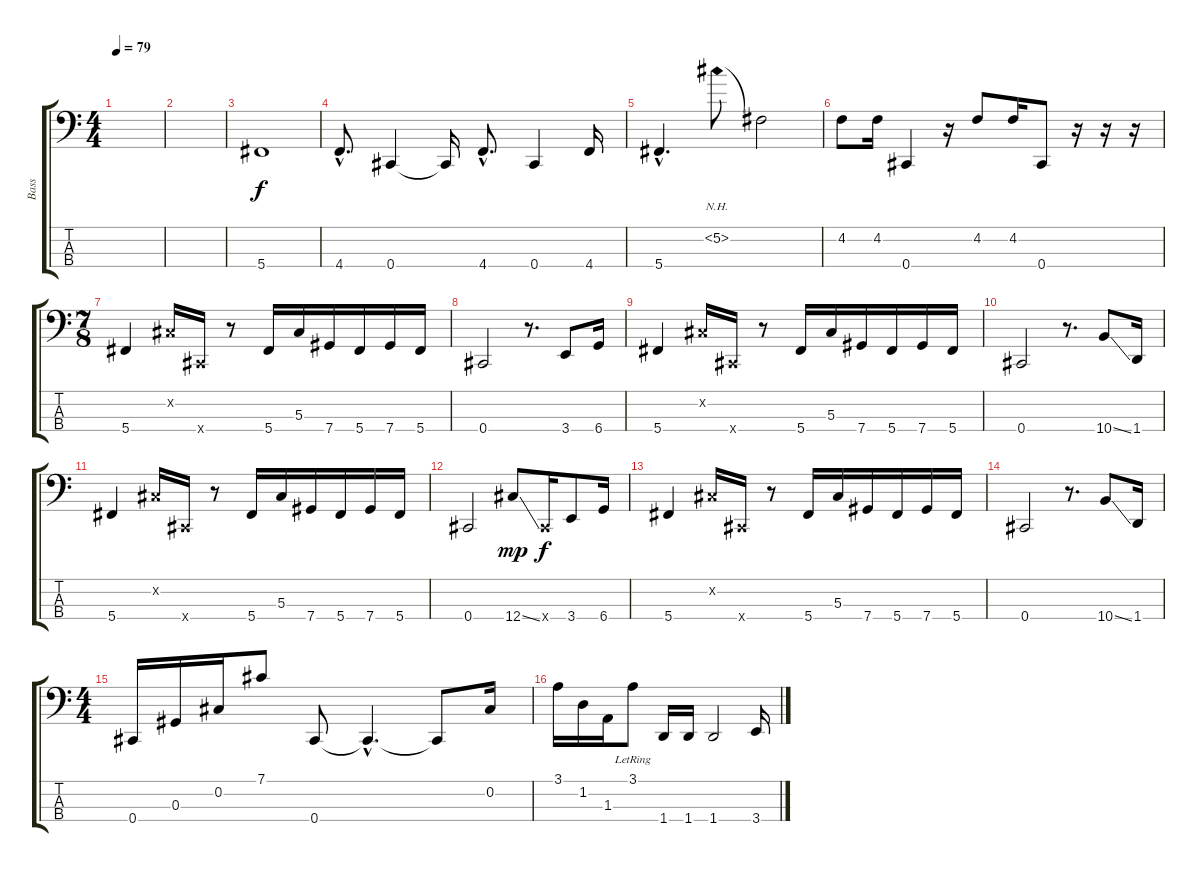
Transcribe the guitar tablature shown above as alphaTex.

\track ("Bass" "Bass") {instrument electricbassfinger}
\staff {score tabs}
\tuning (Gb2 Db2 Ab1 Db1) {hide}
\ts (4 4)
\tempo 79
\clef f4
\ks c
|
|
5.4.1 |
4.4{hac}.8{d} 0.4.4 0.4{t}.16 4.4{hac}.8{d} 0.4.4 4.4.16 |
5.4{hac}.4{d} 5.2{nh}.8 5.2{t}.2 |
4.2.8 4.2.16 0.4.4 r.16 4.2.8 4.2.16 0.4.8 r.16 r.16 r.16 |
\ts (7 8)
5.4.4 0.2{x}.16{instrument slapbass1} 0.4{x}.16 r.8{instrument electricbassfinger} 5.4.16 5.3.16 7.4.16 5.4.16 7.4.16 5.4.16 |
0.4.2 r.8{d} 3.4.8 6.4.16 |
5.4.4 0.2{x}.16{instrument slapbass1} 0.4{x}.16 r.8{instrument electricbassfinger} 5.4.16 5.3.16 7.4.16 5.4.16 7.4.16 5.4.16 |
0.4.2 r.8{d} 10.4{ss}.8 1.4.16 |
5.4.4 0.2{x}.16{instrument slapbass1} 0.4{x}.16 r.8{instrument electricbassfinger} 5.4.16 5.3.16 7.4.16 5.4.16 7.4.16 5.4.16 |
0.4.2 12.4{ss}.8{dy mp} 0.4{x}.16{dy f} 3.4.8 6.4.16 |
5.4.4 0.2{x}.16{instrument slapbass1} 0.4{x}.16 r.8{instrument electricbassfinger} 5.4.16 5.3.16 7.4.16 5.4.16 7.4.16 5.4.16 |
0.4.2 r.8{d} 10.4{ss}.8 1.4.16 |
\ts (4 4)
0.4.16 0.3.16 0.2.16 7.1.8 0.4.8 0.4{hac t}.4{d} 0.4{t}.8 0.2.16 |
3.1.16 1.2.16 1.3.16 3.1{lr}.8 1.4.16 1.4.16 1.4.2 3.4.16
